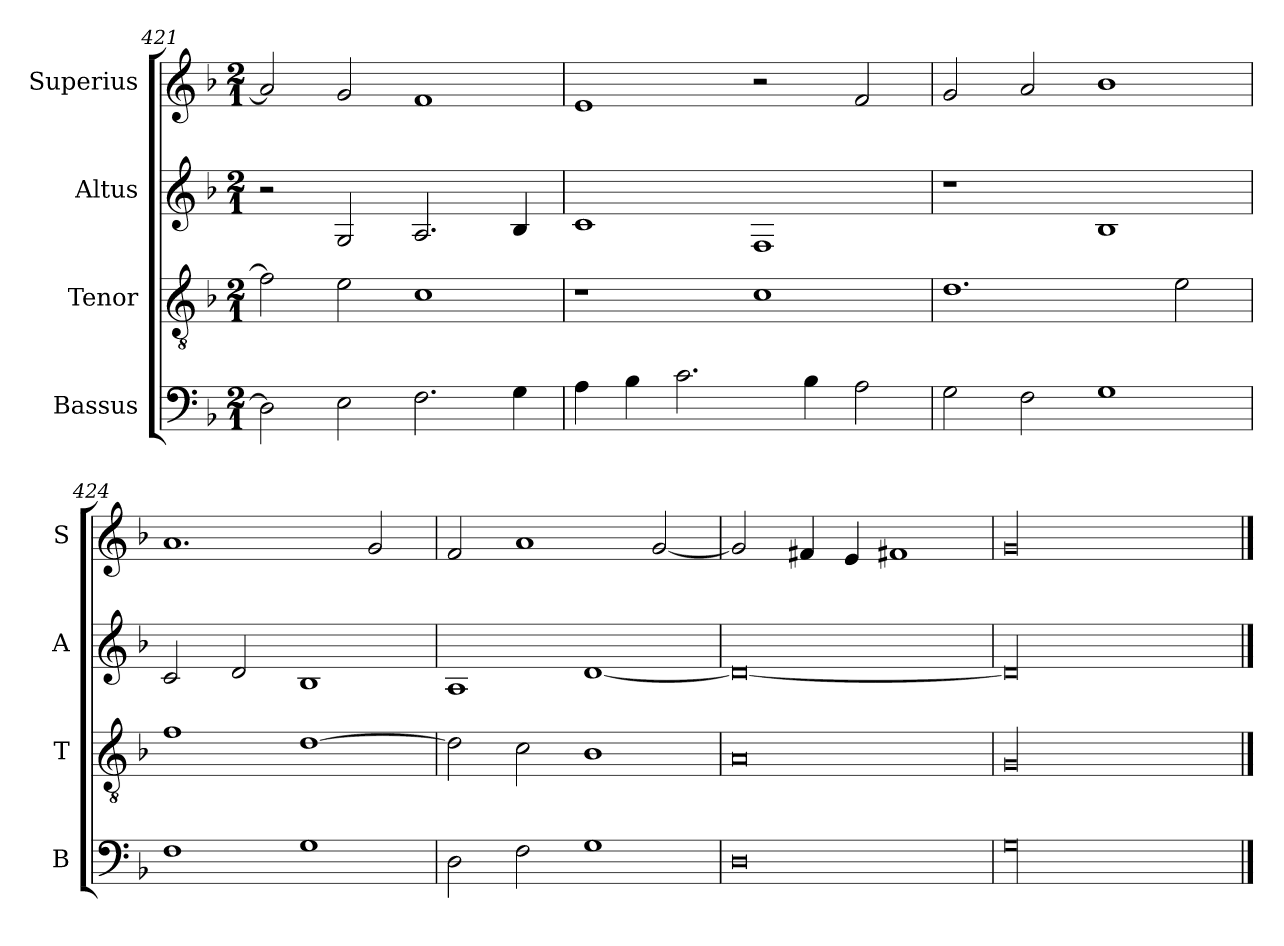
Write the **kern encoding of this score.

**kern	**kern	**kern	**kern
*part4	*part3	*part2	*part1
*staff4	*staff3	*staff2	*staff1
*I"Bassus	*I"Tenor	*I"Altus	*I"Superius
*I'B	*I'T	*I'A	*I'S
*clefF4	*clefGv2	*clefG2	*clefG2
*k[b-]	*k[b-]	*k[b-]	*k[b-]
*F:	*F:	*F:	*F:
*M2/1	*M2/1	*M2/1	*M2/1
=421	=421	=421	=421
2D]	2f]	2r	2a]
2E	2e	2G	2g
2.F	1c	2.A	1f
4G	.	4B-	.
=422	=422	=422	=422
4A	1r	1c	1e
4B-	.	.	.
2.c	.	.	.
.	1c	1F	2r
4B-	.	.	.
2A	.	.	2f
=423	=423	=423	=423
2G	1.d	1r	2g
2F	.	.	2a
1G	.	1B-	1b-
.	2e	.	.
=424	=424	=424	=424
1F	1f	2c	1.a
.	.	2d	.
1G	[1d	1B-	.
.	.	.	2g
=425	=425	=425	=425
2D	2d]	1A	2f
2F	2c	.	1a
1G	1B-	[1d	.
.	.	.	[2g
=426	=426	=426	=426
0D	0A	0d_	2g]
.	.	.	4f#X
.	.	.	4e
.	.	.	1f#X
=427	=427	=427	=427
00G	00G	00d]	00g
==	==	==	==
*-	*-	*-	*-
